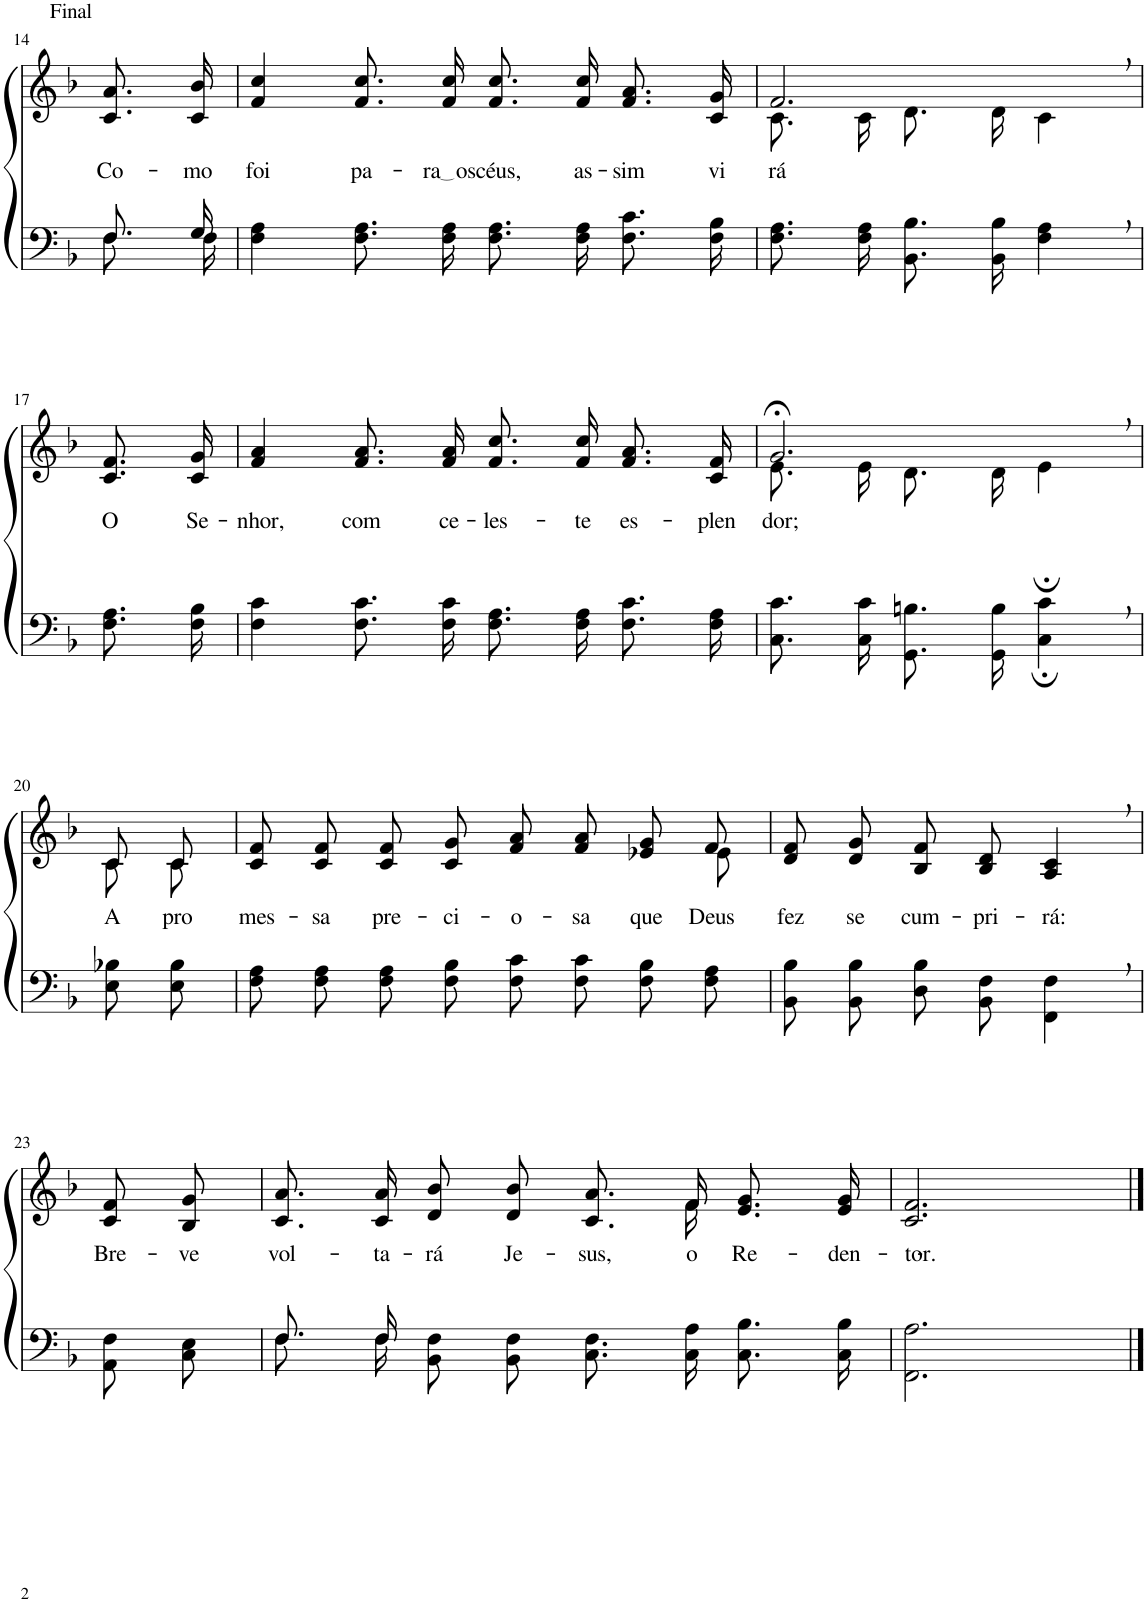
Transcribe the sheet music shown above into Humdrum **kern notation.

**kern	**kern	**text
*part2	*part1	*part1
*staff2	*staff1	*staff1
*I"Parte III e IV	*I"Parte I e II	*
!!LO:PB:g=z
*clefF4	*clefG2	*
*Trd-1c-2	*Trd-1c-2	*
*k[b-]	*k[b-]	*
*M4/4	*M4/4	*
=14	=14	=14
*^	*	*
!	!	!LO:TX:a:t=Final	!
!	!	!	!LO:LY:b
8.F/L	8.F\L	8.c/ 8.a/L	Co-
!	!	!	!LO:LY:b
16G/Jk	16F\Jk	16c/ 16b-/Jk	-mo
=15	=15	=15	=15
!	!	!	!LO:LY:b
*v	*v	*	*
4F\ 4A\	4f/ 4cc/	foi
!	!	!LO:LY:b
8.F\ 8.A\L	8.f/ 8.cc/L	pa-
!	!	!LO:LY:b
16F\ 16A\Jk	16f/ 16cc/Jk	ra os
!	!	!LO:LY:b
8.F\ 8.A\L	8.f/ 8.cc/L	céus,
!	!	!LO:LY:b
16F\ 16A\Jk	16f/ 16cc/Jk	as-
!	!	!LO:LY:b
8.F\ 8.c\L	8.f/ 8.a/L	-sim
!	!	!LO:LY:b
16F\ 16B-\Jk	16c/ 16g/Jk	vi-
=16	=16	=16
*	*^	*
!	!	!	!LO:LY:b
8.F\ 8.A\L	2.f,/	8.c\L	-rá
16F\ 16A\Jk	.	16c\Jk	.
8.BB-\ 8.B-\L	.	8.d\L	.
16BB-\ 16B-\Jk	.	16d\Jk	.
4F\, 4A\,	.	4c\	.
!!LO:LB:g=z
=17	=17	=17	=17
!	!	!	!LO:LY:b
*	*v	*v	*
8.F\ 8.A\L	8.c/ 8.f/L	O
!	!	!LO:LY:b
16F\ 16B-\Jk	16c/ 16g/Jk	Se-
=18	=18	=18
!	!	!LO:LY:b
4F\ 4c\	4f/ 4a/	-nhor,
!	!	!LO:LY:b
8.F\ 8.c\L	8.f/ 8.a/L	com
!	!	!LO:LY:b
16F\ 16c\Jk	16f/ 16a/Jk	ce-
!	!	!LO:LY:b
8.F\ 8.A\L	8.f/ 8.cc/L	-les-
!	!	!LO:LY:b
16F\ 16A\Jk	16f/ 16cc/Jk	-te
!	!	!LO:LY:b
8.F\ 8.c\L	8.f/ 8.a/L	es-
!	!	!LO:LY:b
16F\ 16A\Jk	16c/ 16f/Jk	-plen-
=19	=19	=19
*	*^	*
!	!	!	!LO:LY:b
8.C\ 8.c\L	2.g;<,/	8.e\L	-dor;
16C\ 16c\Jk	.	16e\Jk	.
8.GG\ 8.Bn\L	.	8.d\L	.
16GG\ 16B\Jk	.	16d\Jk	.
4C\;, 4c\;,	.	4e;\	.
!!LO:LB:g=z	!!
=20	=20	=20	=20
!	!	!	!LO:LY:b
8E\ 8B-X\L	8c/L	8c\L	A
!	!	!	!LO:LY:b
8E\ 8B-\J	8c/J	8c\J	pro-
=21	=21	=21	=21
!	!	!	!LO:LY:b
8F\ 8A\L	8c/ 8f/L	2..ryy	-mes-
!	!	!	!LO:LY:b
8F\ 8A\J	8c/ 8f/J	.	-sa
!	!	!	!LO:LY:b
8F\ 8A\L	8c/ 8f/L	.	pre-
!	!	!	!LO:LY:b
8F\ 8B-\J	8c/ 8g/J	.	-ci-
!	!	!	!LO:LY:b
8F\ 8c\L	8f/ 8a/L	.	-o-
!	!	!	!LO:LY:b
8F\ 8c\J	8f/ 8a/J	.	-sa
!	!	!	!LO:LY:b
8F\ 8B-\L	8e-X/ 8g/L	.	que
!	!	!	!LO:LY:b
8F\ 8A\J	8f/J	8e-\	Deus
=22	=22	=22	=22
!	!	!	!LO:LY:b
*	*v	*v	*
8BB-\ 8B-\L	8d/ 8f/L	fez
!	!	!LO:LY:b
8BB-\ 8B-\J	8d/ 8g/J	se
!	!	!LO:LY:b
8D\ 8B-\L	8B-/ 8f/L	cum-
!	!	!LO:LY:b
8BB-\ 8F\J	8B-/ 8d/J	-pri-
!	!	!LO:LY:b
4FF\, 4F\,	4A/, 4c/,	-rá:
!!LO:LB:g=z
=23	=23	=23
!	!	!LO:LY:b
8AA/ 8F/L	8c/ 8f/L	Bre-
!	!	!LO:LY:b
8C/ 8E/J	8B-/ 8g/J	-ve
=24	=24	=24
*^	*^	*
!	!	!	!	!LO:LY:b
8.F/L	8.F\L	2ryy	8.c/ 8.a/L	vol-
!	!	!	!	!LO:LY:b
16F/Jk	16F\Jk	.	16c/ 16a/Jk	-ta-
!	!	!	!	!LO:LY:b
2.ryy	8BB-\ 8F\L	.	8d/ 8b-/L	-rá
!	!	!	!	!LO:LY:b
.	8BB-\ 8F\J	.	8d/ 8b-/J	Je-
!	!	!	!	!LO:LY:b
.	8.C\ 8.F\L	8.ryy	8.c/ 8.a/L	-sus,
!	!	!	!	!LO:LY:b
.	16C\ 16A\Jk	16f\	16f/Jk	o
!	!	!	!	!LO:LY:b
.	8.C\ 8.B-\L	4ryy	8.e/ 8.g/L	Re-
!	!	!	!	!LO:LY:b
.	16C\ 16B-\Jk	.	16e/ 16g/Jk	-den-
=25	=25	=25	=25	=25
!	!	!	!	!LO:LY:b
*v	*v	*	*	*
*	*v	*v	*
2.FF\ 2.A\	2.c/ 2.f/	-tor.-
==	==	==
*-	*-	*-
